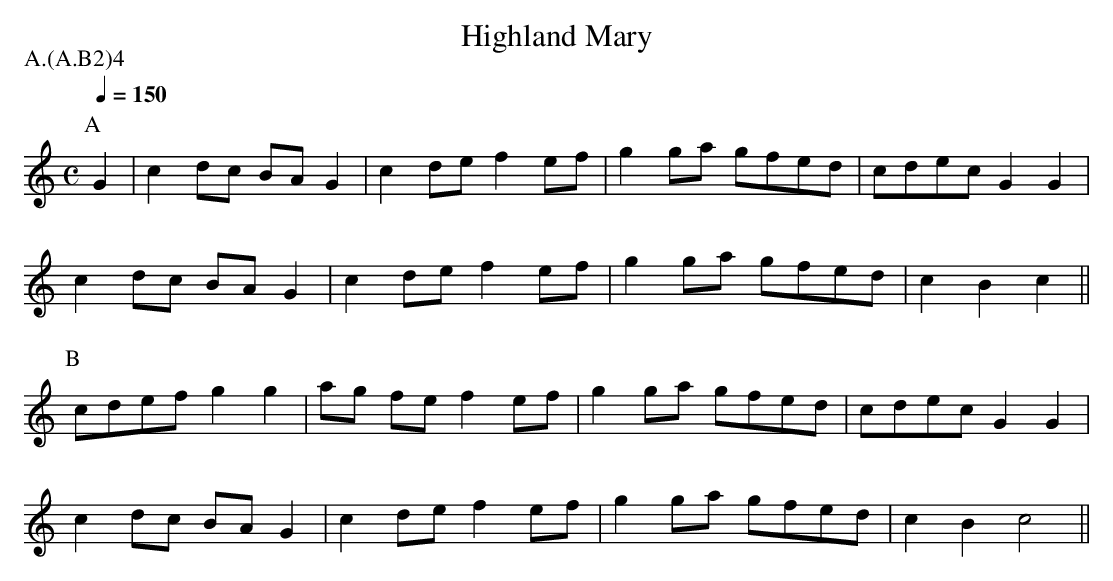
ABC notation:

X:1
T:Highland Mary
M:C
L:1/8
Q:1/4=150
P:A.(A.B2)4
K:Cmaj clef=treble
P:A
G2 | c2 dc BA G2 | c2 de f2 ef |\
g2 ga gfed | cdec G2 G2 |
c2 dc BA G2 | c2 de f2 ef |\
g2 ga gfed | c2 B2 c2 ||
P:B
cdef g2 g2 | ag fe f2 ef |\
g2 ga gfed | cdec G2 G2 |
c2 dc BA G2 | c2 de f2 ef |\
g2 ga gfed | c2 B2 c4 ||
